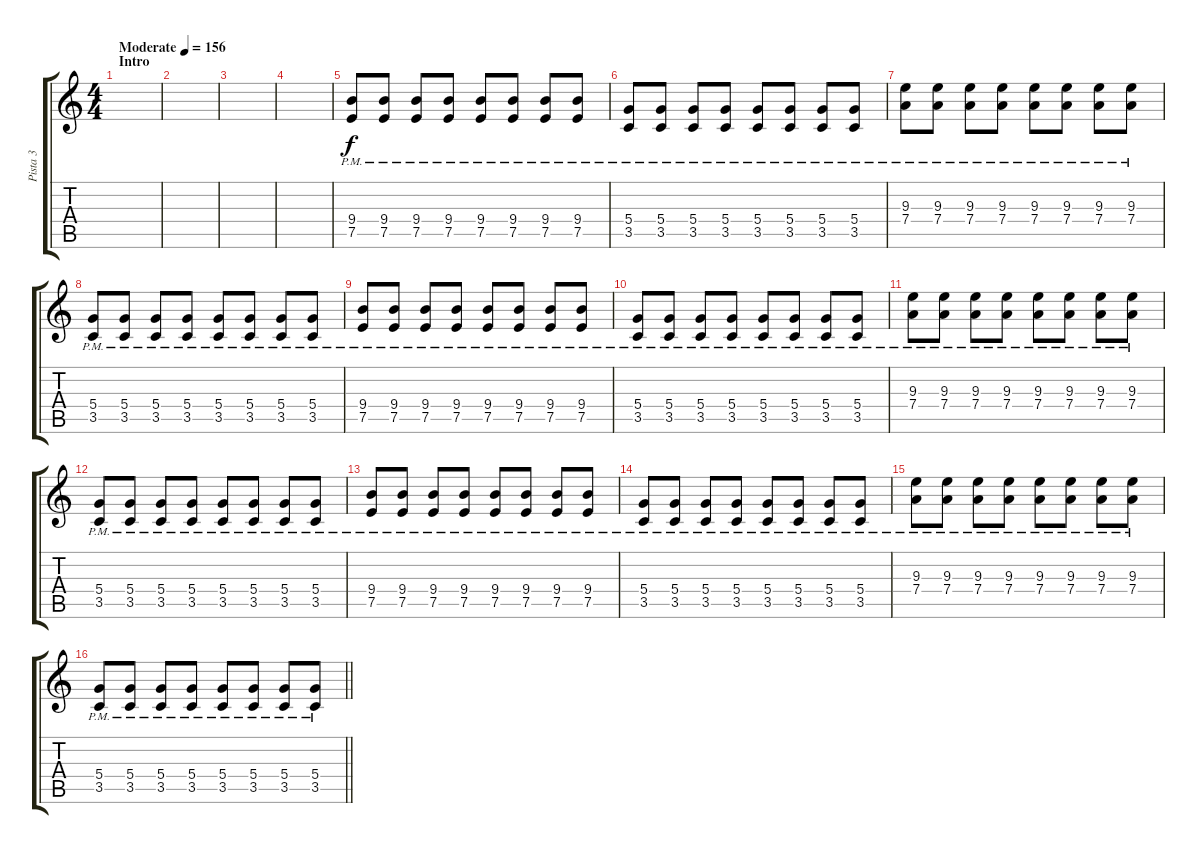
\track ("Pista 3" "Pista 3") {instrument overdrivenguitar}
\staff {score tabs}
\tuning (E4 B3 G3 D3 A2 E2) {hide}
\ts (4 4)
\section ("" "Intro")
\tempo (156 "Moderate")
\clef g2
\ks c
|
|
|
|
(9.4{pm} 7.5{pm}).8 (9.4{pm} 7.5{pm}).8 (9.4{pm} 7.5{pm}).8 (9.4{pm} 7.5{pm}).8 (9.4{pm} 7.5{pm}).8 (9.4{pm} 7.5{pm}).8 (9.4{pm} 7.5{pm}).8 (9.4{pm} 7.5{pm}).8 |
(5.4{pm} 3.5{pm}).8 (5.4{pm} 3.5{pm}).8 (5.4{pm} 3.5{pm}).8 (5.4{pm} 3.5{pm}).8 (5.4{pm} 3.5{pm}).8 (5.4{pm} 3.5{pm}).8 (5.4{pm} 3.5{pm}).8 (5.4{pm} 3.5{pm}).8 |
(9.3{pm} 7.4{pm}).8 (9.3{pm} 7.4{pm}).8 (9.3{pm} 7.4{pm}).8 (9.3{pm} 7.4{pm}).8 (9.3{pm} 7.4{pm}).8 (9.3{pm} 7.4{pm}).8 (9.3{pm} 7.4{pm}).8 (9.3{pm} 7.4{pm}).8 |
(5.4{pm} 3.5{pm}).8 (5.4{pm} 3.5{pm}).8 (5.4{pm} 3.5{pm}).8 (5.4{pm} 3.5{pm}).8 (5.4{pm} 3.5{pm}).8 (5.4{pm} 3.5{pm}).8 (5.4{pm} 3.5{pm}).8 (5.4{pm} 3.5{pm}).8 |
(9.4{pm} 7.5{pm}).8 (9.4{pm} 7.5{pm}).8 (9.4{pm} 7.5{pm}).8 (9.4{pm} 7.5{pm}).8 (9.4{pm} 7.5{pm}).8 (9.4{pm} 7.5{pm}).8 (9.4{pm} 7.5{pm}).8 (9.4{pm} 7.5{pm}).8 |
(5.4{pm} 3.5{pm}).8 (5.4{pm} 3.5{pm}).8 (5.4{pm} 3.5{pm}).8 (5.4{pm} 3.5{pm}).8 (5.4{pm} 3.5{pm}).8 (5.4{pm} 3.5{pm}).8 (5.4{pm} 3.5{pm}).8 (5.4{pm} 3.5{pm}).8 |
(9.3{pm} 7.4{pm}).8 (9.3{pm} 7.4{pm}).8 (9.3{pm} 7.4{pm}).8 (9.3{pm} 7.4{pm}).8 (9.3{pm} 7.4{pm}).8 (9.3{pm} 7.4{pm}).8 (9.3{pm} 7.4{pm}).8 (9.3{pm} 7.4{pm}).8 |
(5.4{pm} 3.5{pm}).8 (5.4{pm} 3.5{pm}).8 (5.4{pm} 3.5{pm}).8 (5.4{pm} 3.5{pm}).8 (5.4{pm} 3.5{pm}).8 (5.4{pm} 3.5{pm}).8 (5.4{pm} 3.5{pm}).8 (5.4{pm} 3.5{pm}).8 |
(9.4{pm} 7.5{pm}).8 (9.4{pm} 7.5{pm}).8 (9.4{pm} 7.5{pm}).8 (9.4{pm} 7.5{pm}).8 (9.4{pm} 7.5{pm}).8 (9.4{pm} 7.5{pm}).8 (9.4{pm} 7.5{pm}).8 (9.4{pm} 7.5{pm}).8 |
(5.4{pm} 3.5{pm}).8 (5.4{pm} 3.5{pm}).8 (5.4{pm} 3.5{pm}).8 (5.4{pm} 3.5{pm}).8 (5.4{pm} 3.5{pm}).8 (5.4{pm} 3.5{pm}).8 (5.4{pm} 3.5{pm}).8 (5.4{pm} 3.5{pm}).8 |
(9.3{pm} 7.4{pm}).8 (9.3{pm} 7.4{pm}).8 (9.3{pm} 7.4{pm}).8 (9.3{pm} 7.4{pm}).8 (9.3{pm} 7.4{pm}).8 (9.3{pm} 7.4{pm}).8 (9.3{pm} 7.4{pm}).8 (9.3{pm} 7.4{pm}).8 |
\barLineRight lightlight
(5.4{pm} 3.5{pm}).8 (5.4{pm} 3.5{pm}).8 (5.4{pm} 3.5{pm}).8 (5.4{pm} 3.5{pm}).8 (5.4{pm} 3.5{pm}).8 (5.4{pm} 3.5{pm}).8 (5.4{pm} 3.5{pm}).8 (5.4{pm} 3.5{pm}).8
